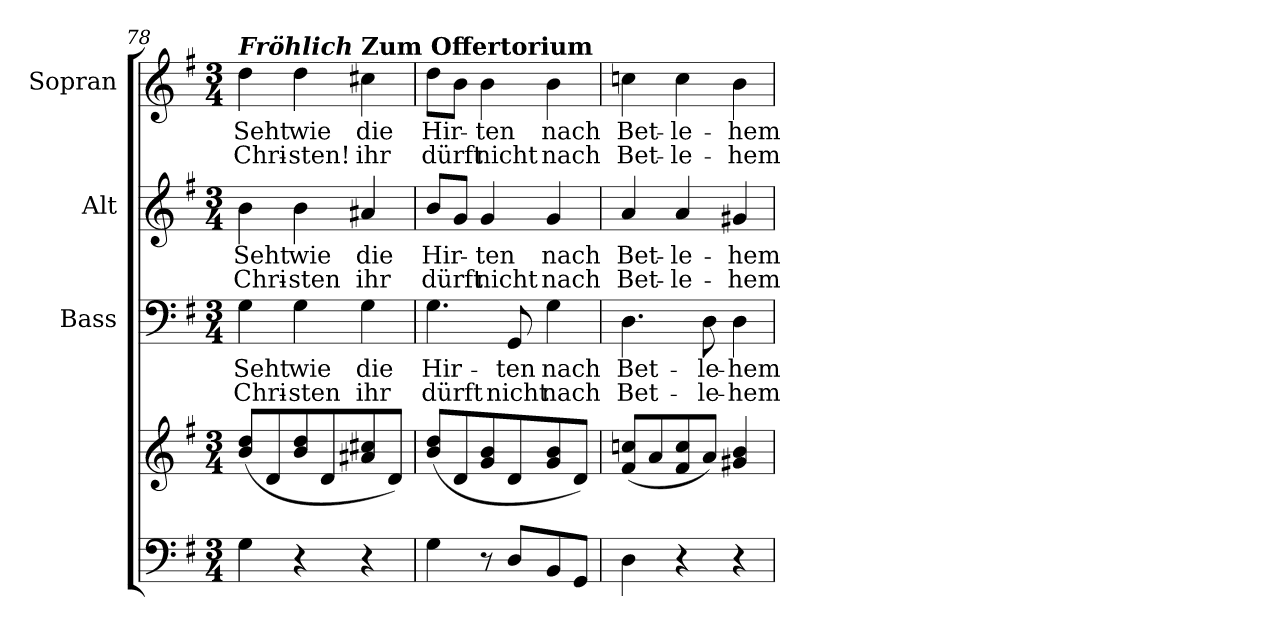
**kern	**kern	**kern	**text	**text	**kern	**text	**text	**kern	**text	**text
*part4	*part4	*part3	*part3	*part3	*part2	*part2	*part2	*part1	*part1	*part1
*staff5	*staff4	*staff3	*staff3	*staff3	*staff2	*staff2	*staff2	*staff1	*staff1	*staff1
*	*	*I"Bass	*	*	*I"Alt	*	*	*I"Sopran	*	*
*	*	*I'B.	*	*	*I'A.	*	*	*I'S.	*	*
!!LO:PB:g=z
*clefF4	*clefG2	*clefF4	*	*	*clefG2	*	*	*clefG2	*	*
*k[f#]	*k[f#]	*k[f#]	*	*	*k[f#]	*	*	*k[f#]	*	*
*G:	*G:	*G:	*	*	*G:	*	*	*G:	*	*
*M3/4	*M3/4	*M3/4	*	*	*M3/4	*	*	*M3/4	*	*
=78	=78	=78	=78	=78	=78	=78	=78	=78	=78	=78
!	!	!	!	!	!	!	!	!LO:TX:a:Bi:t=Fröhlich	!	!
!	!	!	!LO:LY:b	!LO:LY:b	!	!LO:LY:b	!LO:LY:b	!	!LO:LY:b	!LO:LY:b
4G\	(<8b/ 8dd/L	4G\	Seht	Chri-	4b\	Seht	Chri-	4dd\	Seht	Chri-
.	8d/	.	.	.	.	.	.	.	.	.
!	!	!	!LO:LY:b	!LO:LY:b	!	!LO:LY:b	!LO:LY:b	!	!LO:LY:b	!LO:LY:b
4r	8b/ 8dd/	4G\	wie	-sten	4b\	wie	-sten	4dd\	wie	-sten!
.	8d/	.	.	.	.	.	.	.	.	.
!	!	!	!	!	!	!	!	!LO:TX:a:B:t=Zum Offertorium	!	!
!	!	!	!LO:LY:b	!LO:LY:b	!	!LO:LY:b	!LO:LY:b	!	!LO:LY:b	!LO:LY:b
4r	8a#X/ 8cc#X/	4G\	die	ihr	4a#X/	die	ihr	4cc#X\	die	ihr
.	8d/J)	.	.	.	.	.	.	.	.	.
=79	=79	=79	=79	=79	=79	=79	=79	=79	=79	=79
!	!	!	!LO:LY:b	!LO:LY:b	!	!LO:LY:b	!LO:LY:b	!	!LO:LY:b	!LO:LY:b
4G\	(<8b/ 8dd/L	4.G\	Hir-	dürft	8b/L	Hir-	dürft	8dd\L	Hir-	dürft
.	8d/	.	.	.	8g/J	.	.	8b\J	.	.
!	!	!	!	!	!	!LO:LY:b	!LO:LY:b	!	!LO:LY:b	!LO:LY:b
8r	8g/ 8b/	.	.	.	4g/	-ten	nicht	4b\	-ten	nicht
!	!	!	!LO:LY:b	!LO:LY:b	!	!	!	!	!	!
8D/L	8d/	8GG/	-ten	nicht	.	.	.	.	.	.
!	!	!	!LO:LY:b	!LO:LY:b	!	!LO:LY:b	!LO:LY:b	!	!LO:LY:b	!LO:LY:b
8BB/	8g/ 8b/	4G\	nach	nach	4g/	nach	nach	4b\	nach	nach
8GG/J	8d/J)	.	.	.	.	.	.	.	.	.
=80	=80	=80	=80	=80	=80	=80	=80	=80	=80	=80
!	!	!	!LO:LY:b	!LO:LY:b	!	!LO:LY:b	!LO:LY:b	!	!LO:LY:b	!LO:LY:b
4D\	(<8f#/ 8ccn/L	4.D\	Bet-	Bet-	4a/	Bet-	Bet-	4ccn\	Bet-	Bet-
.	8a/	.	.	.	.	.	.	.	.	.
!	!	!	!	!	!	!LO:LY:b	!LO:LY:b	!	!LO:LY:b	!LO:LY:b
4r	8f#/ 8cc/	.	.	.	4a/	-le-	-le-	4cc\	-le-	-le-
!	!	!	!LO:LY:b	!LO:LY:b	!	!	!	!	!	!
.	8a/J)	8D\	-le-	-le-	.	.	.	.	.	.
!	!	!	!LO:LY:b	!LO:LY:b	!	!LO:LY:b	!LO:LY:b	!	!LO:LY:b	!LO:LY:b
4r	4g#X/ 4b/	4D\	-hem	-hem	4g#X/	-hem	-hem	4b\	-hem	-hem
=	=	=	=	=	=	=	=	=	=	=
*-	*-	*-	*-	*-	*-	*-	*-	*-	*-	*-
